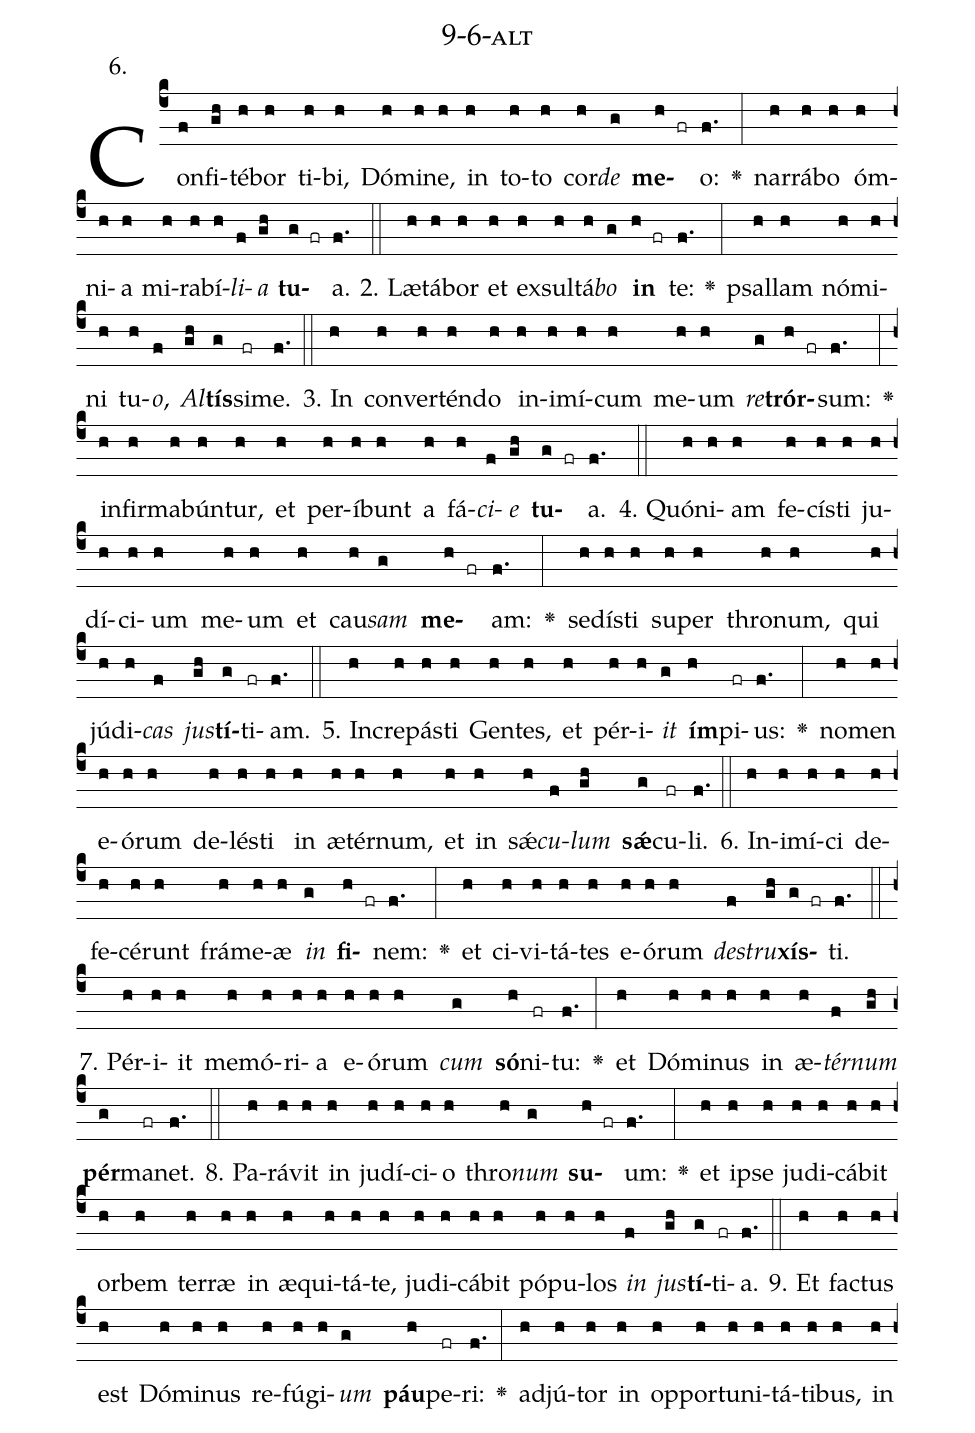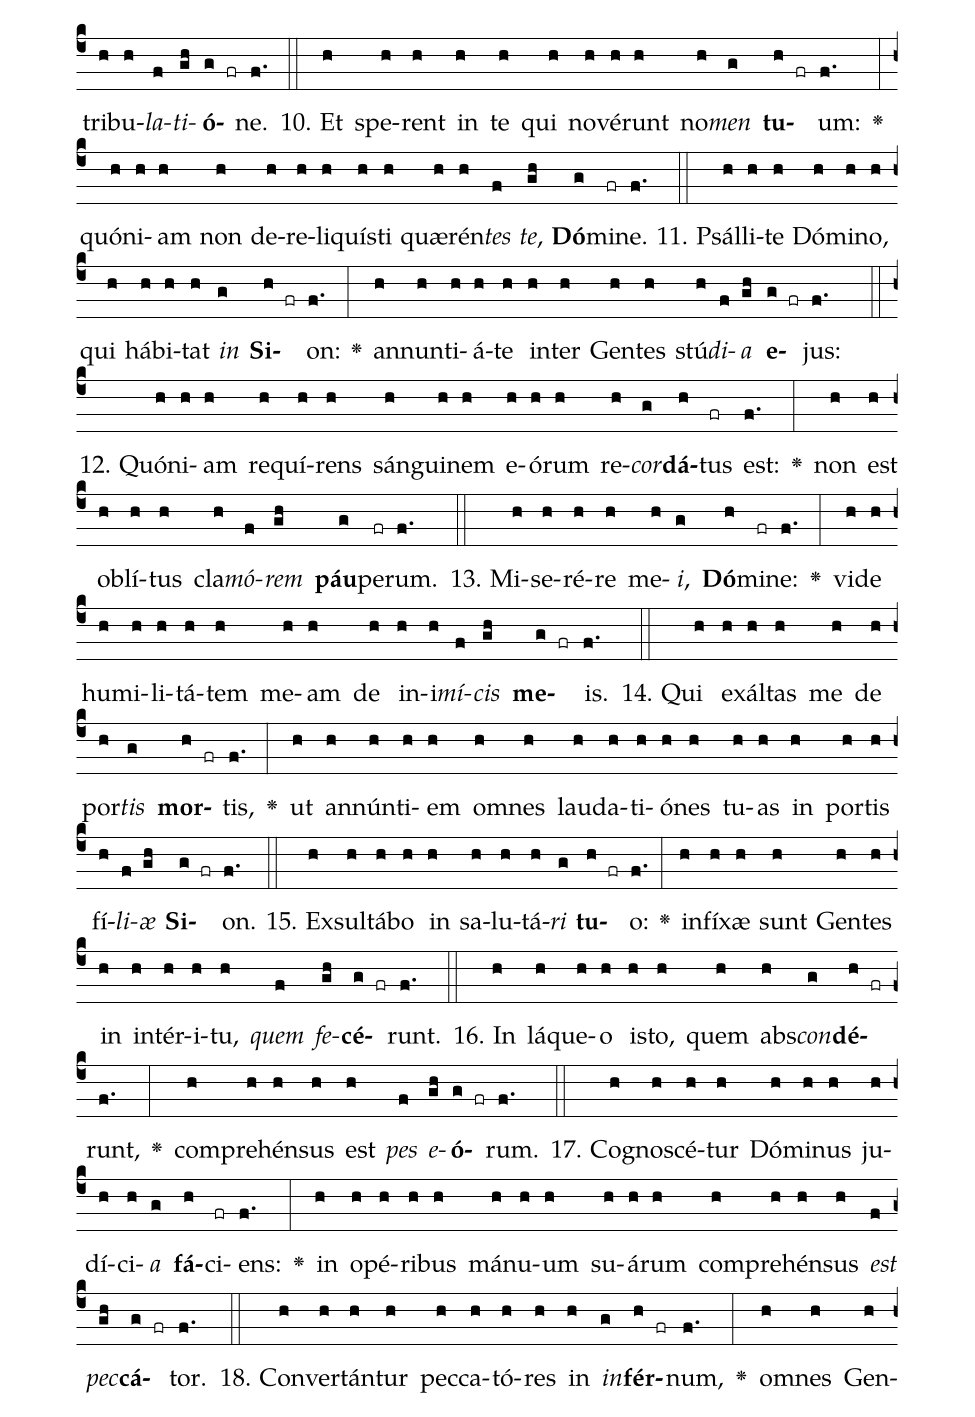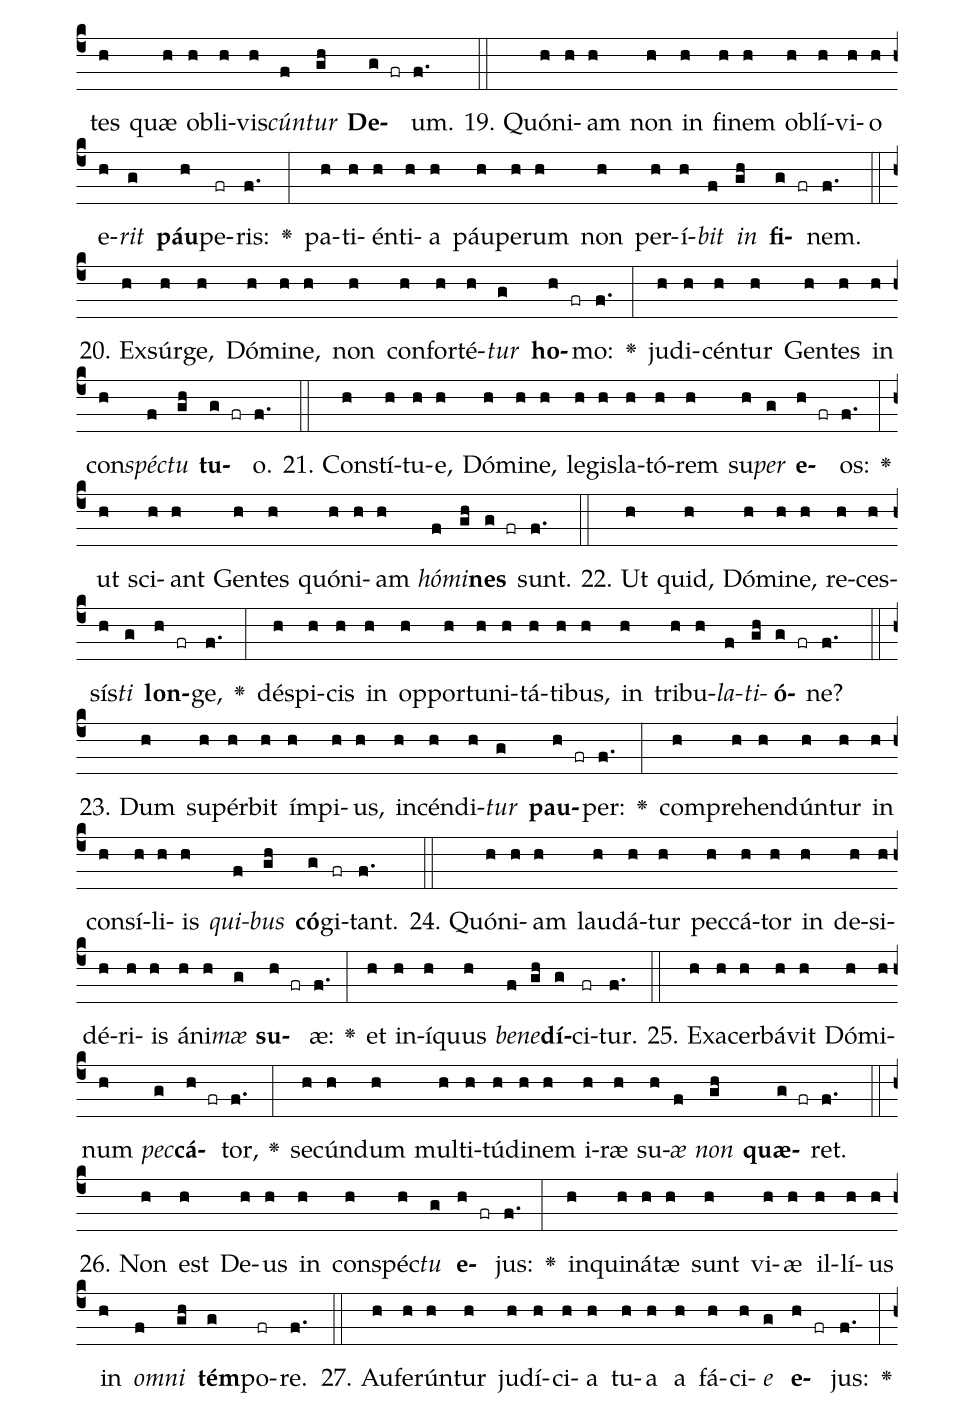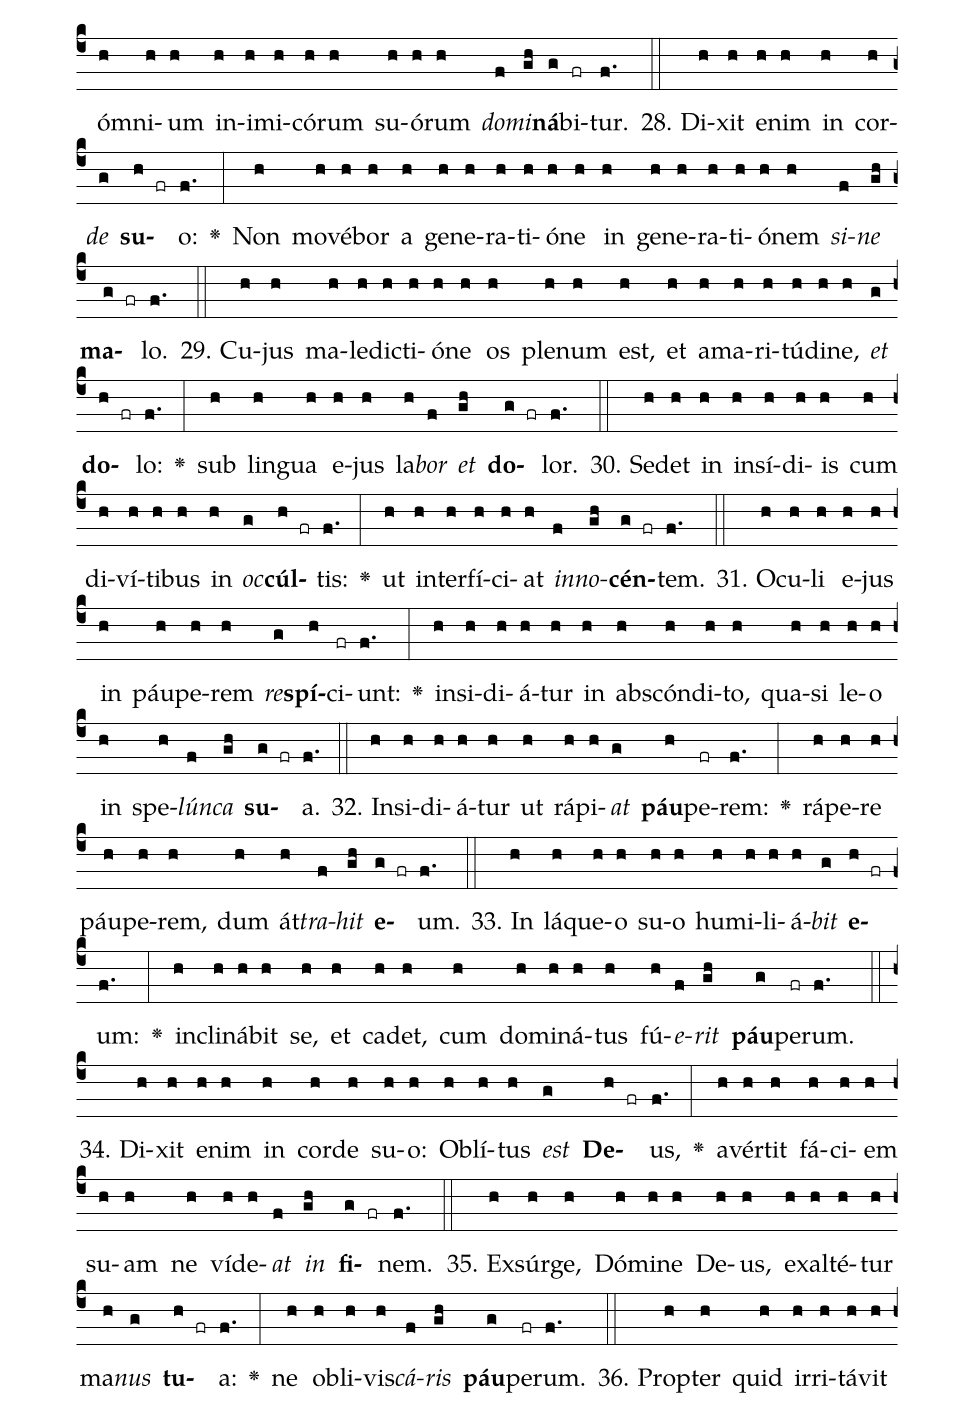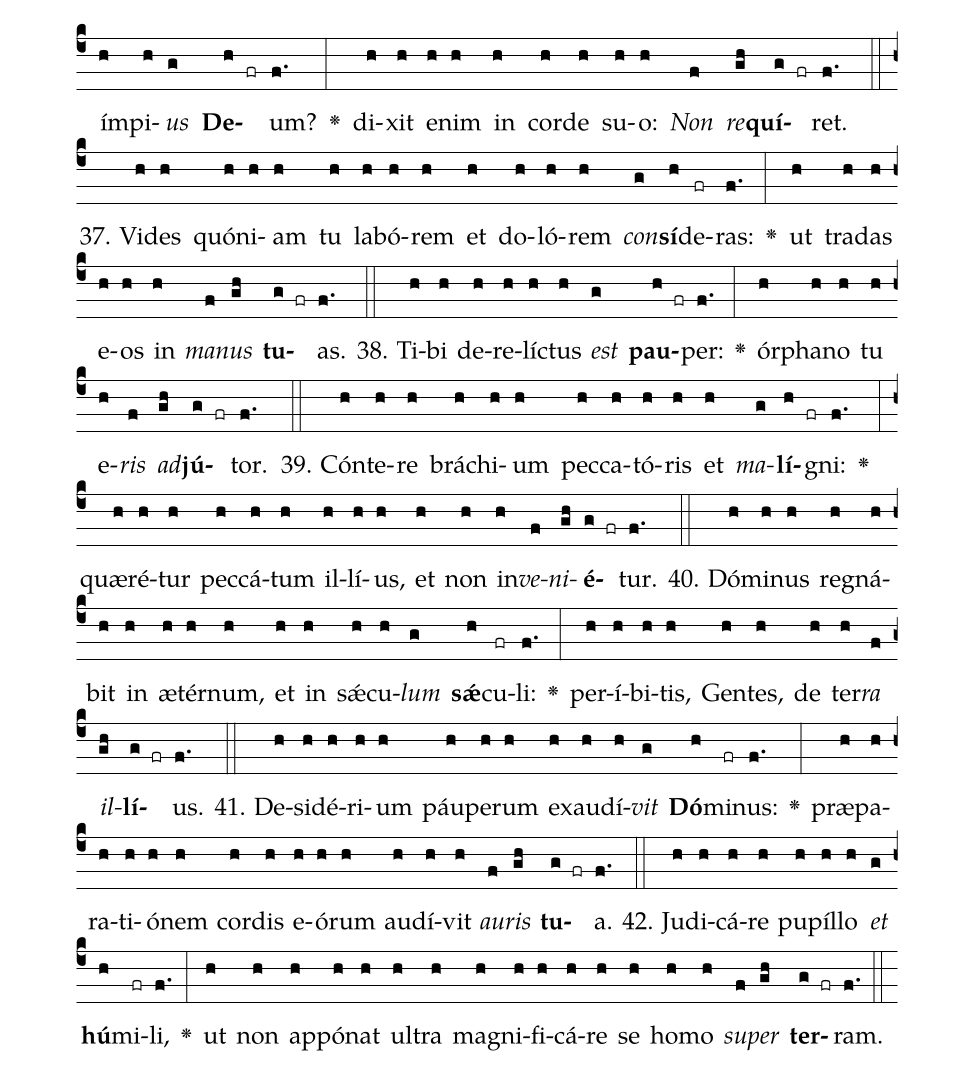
name: 9-6-alt;
annotation: 6.;
%%
(c4)Con(f)fi(gh)té(h)bor(h) ti(h)bi,(h) Dó(h)mi(h)ne,(h) in(h) to(h)to(h) cor(h)<i>de</i>(g) <b>me</b>(h fr)o:(f.) <v>\greheightstar</v>(:) nar(h)rá(h)bo(h) óm(h)ni(h)a(h) mi(h)ra(h)bí(h)<i>li</i>(f)<i>a</i>(gh) <b>tu</b>(g fr)a.(f.) (::)
2. Læ(h)tá(h)bor(h) et(h) ex(h)sul(h)tá(h)<i>bo</i>(g) <b>in</b>(h fr) te:(f.) <v>\greheightstar</v>(:) psal(h)lam(h) nó(h)mi(h)ni(h) tu(h)<i>o</i>,(f) <i>Al</i>(gh)<b>tís</b>(g)si(fr)me.(f.) (::)
3. In(h) con(h)ver(h)tén(h)do(h) in(h)i(h)mí(h)cum(h) me(h)um(h) <i>re</i>(g)<b>trór</b>(h fr)sum:(f.) <v>\greheightstar</v>(:) in(h)fir(h)ma(h)bún(h)tur,(h) et(h) per(h)í(h)bunt(h) a(h) fá(h)<i>ci</i>(f)<i>e</i>(gh) <b>tu</b>(g fr)a.(f.) (::)
4. Quón(h)i(h)am(h) fe(h)cís(h)ti(h) ju(h)dí(h)ci(h)um(h) me(h)um(h) et(h) cau(h)<i>sam</i>(g) <b>me</b>(h fr)am:(f.) <v>\greheightstar</v>(:) se(h)dís(h)ti(h) su(h)per(h) thro(h)num,(h) qui(h) jú(h)di(h)<i>cas</i>(f) <i>jus</i>(gh)<b>tí</b>(g)ti(fr)am.(f.) (::)
5. In(h)cre(h)pás(h)ti(h) Gen(h)tes,(h) et(h) pér(h)i(h)<i>it</i>(g) <b>ím</b>(h)pi(fr)us:(f.) <v>\greheightstar</v>(:) no(h)men(h) e(h)ó(h)rum(h) de(h)lés(h)ti(h) in(h) æ(h)tér(h)num,(h) et(h) in(h) sǽ(h)<i>cu</i>(f)<i>lum</i>(gh) <b>sǽ</b>(g)cu(fr)li.(f.) (::)
6. In(h)i(h)mí(h)ci(h) de(h)fe(h)cé(h)runt(h) frá(h)me(h)æ(h) <i>in</i>(g) <b>fi</b>(h fr)nem:(f.) <v>\greheightstar</v>(:) et(h) ci(h)vi(h)tá(h)tes(h) e(h)ó(h)rum(h) <i>de</i>(f)<i>stru</i>(gh)<b>xís</b>(g fr)ti.(f.) (::)
7. Pér(h)i(h)it(h) me(h)mó(h)ri(h)a(h) e(h)ó(h)rum(h) <i>cum</i>(g) <b>só</b>(h)ni(fr)tu:(f.) <v>\greheightstar</v>(:) et(h) Dó(h)mi(h)nus(h) in(h) æ(h)<i>tér</i>(f)<i>num</i>(gh) <b>pér</b>(g)ma(fr)net.(f.) (::)
8. Pa(h)rá(h)vit(h) in(h) ju(h)dí(h)ci(h)o(h) thro(h)<i>num</i>(g) <b>su</b>(h fr)um:(f.) <v>\greheightstar</v>(:) et(h) ip(h)se(h) ju(h)di(h)cá(h)bit(h) or(h)bem(h) ter(h)ræ(h) in(h) æ(h)qui(h)tá(h)te,(h) ju(h)di(h)cá(h)bit(h) pó(h)pu(h)los(h) <i>in</i>(f) <i>jus</i>(gh)<b>tí</b>(g)ti(fr)a.(f.) (::)
9. Et(h) fac(h)tus(h) est(h) Dó(h)mi(h)nus(h) re(h)fú(h)gi(h)<i>um</i>(g) <b>páu</b>(h)pe(fr)ri:(f.) <v>\greheightstar</v>(:) ad(h)jú(h)tor(h) in(h) op(h)por(h)tu(h)ni(h)tá(h)ti(h)bus,(h) in(h) tri(h)bu(h)<i>la</i>(f)<i>ti</i>(gh)<b>ó</b>(g fr)ne.(f.) (::)
10. Et(h) spe(h)rent(h) in(h) te(h) qui(h) no(h)vé(h)runt(h) no(h)<i>men</i>(g) <b>tu</b>(h fr)um:(f.) <v>\greheightstar</v>(:) quón(h)i(h)am(h) non(h) de(h)re(h)li(h)quís(h)ti(h) quæ(h)rén(h)<i>tes</i>(f) <i>te</i>,(gh) <b>Dó</b>(g)mi(fr)ne.(f.) (::)
11. Psál(h)li(h)te(h) Dó(h)mi(h)no,(h) qui(h) há(h)bi(h)tat(h) <i>in</i>(g) <b>Si</b>(h fr)on:(f.) <v>\greheightstar</v>(:) an(h)nun(h)ti(h)á(h)te(h) in(h)ter(h) Gen(h)tes(h) stú(h)<i>di</i>(f)<i>a</i>(gh) <b>e</b>(g fr)jus:(f.) (::)
12. Quón(h)i(h)am(h) re(h)quí(h)rens(h) sán(h)gui(h)nem(h) e(h)ó(h)rum(h) re(h)<i>cor</i>(g)<b>dá</b>(h)tus(fr) est:(f.) <v>\greheightstar</v>(:) non(h) est(h) ob(h)lí(h)tus(h) cla(h)<i>mó</i>(f)<i>rem</i>(gh) <b>páu</b>(g)pe(fr)rum.(f.) (::)
13. Mi(h)se(h)ré(h)re(h) me(h)<i>i</i>,(g) <b>Dó</b>(h)mi(fr)ne:(f.) <v>\greheightstar</v>(:) vi(h)de(h) hu(h)mi(h)li(h)tá(h)tem(h) me(h)am(h) de(h) in(h)i(h)<i>mí</i>(f)<i>cis</i>(gh) <b>me</b>(g fr)is.(f.) (::)
14. Qui(h) ex(h)ál(h)tas(h) me(h) de(h) por(h)<i>tis</i>(g) <b>mor</b>(h fr)tis,(f.) <v>\greheightstar</v>(:) ut(h) an(h)nún(h)ti(h)em(h) om(h)nes(h) lau(h)da(h)ti(h)ó(h)nes(h) tu(h)as(h) in(h) por(h)tis(h) fí(h)<i>li</i>(f)<i>æ</i>(gh) <b>Si</b>(g fr)on.(f.) (::)
15. Ex(h)sul(h)tá(h)bo(h) in(h) sa(h)lu(h)tá(h)<i>ri</i>(g) <b>tu</b>(h fr)o:(f.) <v>\greheightstar</v>(:) in(h)fí(h)xæ(h) sunt(h) Gen(h)tes(h) in(h) in(h)tér(h)i(h)tu,(h) <i>quem</i>(f) <i>fe</i>(gh)<b>cé</b>(g fr)runt.(f.) (::)
16. In(h) lá(h)que(h)o(h) is(h)to,(h) quem(h) abs(h)<i>con</i>(g)<b>dé</b>(h fr)runt,(f.) <v>\greheightstar</v>(:) com(h)pre(h)hén(h)sus(h) est(h) <i>pes</i>(f) <i>e</i>(gh)<b>ó</b>(g fr)rum.(f.) (::)
17. Co(h)gno(h)scé(h)tur(h) Dó(h)mi(h)nus(h) ju(h)dí(h)ci(h)<i>a</i>(g) <b>fá</b>(h)ci(fr)ens:(f.) <v>\greheightstar</v>(:) in(h) o(h)pé(h)ri(h)bus(h) má(h)nu(h)um(h) su(h)á(h)rum(h) com(h)pre(h)hén(h)sus(h) <i>est</i>(f) <i>pec</i>(gh)<b>cá</b>(g fr)tor.(f.) (::)
18. Con(h)ver(h)tán(h)tur(h) pec(h)ca(h)tó(h)res(h) in(h) <i>in</i>(g)<b>fér</b>(h fr)num,(f.) <v>\greheightstar</v>(:) om(h)nes(h) Gen(h)tes(h) quæ(h) ob(h)li(h)vis(h)<i>cún</i>(f)<i>tur</i>(gh) <b>De</b>(g fr)um.(f.) (::)
19. Quón(h)i(h)am(h) non(h) in(h) fi(h)nem(h) ob(h)lí(h)vi(h)o(h) e(h)<i>rit</i>(g) <b>páu</b>(h)pe(fr)ris:(f.) <v>\greheightstar</v>(:) pa(h)ti(h)én(h)ti(h)a(h) páu(h)pe(h)rum(h) non(h) per(h)í(h)<i>bit</i>(f) <i>in</i>(gh) <b>fi</b>(g fr)nem.(f.) (::)
20. Ex(h)súr(h)ge,(h) Dó(h)mi(h)ne,(h) non(h) con(h)for(h)té(h)<i>tur</i>(g) <b>ho</b>(h fr)mo:(f.) <v>\greheightstar</v>(:) ju(h)di(h)cén(h)tur(h) Gen(h)tes(h) in(h) con(h)<i>spéc</i>(f)<i>tu</i>(gh) <b>tu</b>(g fr)o.(f.) (::)
21. Con(h)stí(h)tu(h)e,(h) Dó(h)mi(h)ne,(h) le(h)gis(h)la(h)tó(h)rem(h) su(h)<i>per</i>(g) <b>e</b>(h fr)os:(f.) <v>\greheightstar</v>(:) ut(h) sci(h)ant(h) Gen(h)tes(h) quón(h)i(h)am(h) <i>hó</i>(f)<i>mi</i>(gh)<b>nes</b>(g fr) sunt.(f.) (::)
22. Ut(h) quid,(h) Dó(h)mi(h)ne,(h) re(h)ces(h)sís(h)<i>ti</i>(g) <b>lon</b>(h fr)ge,(f.) <v>\greheightstar</v>(:) dé(h)spi(h)cis(h) in(h) op(h)por(h)tu(h)ni(h)tá(h)ti(h)bus,(h) in(h) tri(h)bu(h)<i>la</i>(f)<i>ti</i>(gh)<b>ó</b>(g fr)ne?(f.) (::)
23. Dum(h) su(h)pér(h)bit(h) ím(h)pi(h)us,(h) in(h)cén(h)di(h)<i>tur</i>(g) <b>pau</b>(h fr)per:(f.) <v>\greheightstar</v>(:) com(h)pre(h)hen(h)dún(h)tur(h) in(h) con(h)sí(h)li(h)is(h) <i>qui</i>(f)<i>bus</i>(gh) <b>có</b>(g)gi(fr)tant.(f.) (::)
24. Quón(h)i(h)am(h) lau(h)dá(h)tur(h) pec(h)cá(h)tor(h) in(h) de(h)si(h)dé(h)ri(h)is(h) á(h)ni(h)<i>mæ</i>(g) <b>su</b>(h fr)æ:(f.) <v>\greheightstar</v>(:) et(h) in(h)í(h)quus(h) <i>be</i>(f)<i>ne</i>(gh)<b>dí</b>(g)ci(fr)tur.(f.) (::)
25. Ex(h)a(h)cer(h)bá(h)vit(h) Dó(h)mi(h)num(h) <i>pec</i>(g)<b>cá</b>(h fr)tor,(f.) <v>\greheightstar</v>(:) se(h)cún(h)dum(h) mul(h)ti(h)tú(h)di(h)nem(h) i(h)ræ(h) su(h)<i>æ</i>(f) <i>non</i>(gh) <b>quæ</b>(g fr)ret.(f.) (::)
26. Non(h) est(h) De(h)us(h) in(h) con(h)spéc(h)<i>tu</i>(g) <b>e</b>(h fr)jus:(f.) <v>\greheightstar</v>(:) in(h)qui(h)ná(h)tæ(h) sunt(h) vi(h)æ(h) il(h)lí(h)us(h) in(h) <i>om</i>(f)<i>ni</i>(gh) <b>tém</b>(g)po(fr)re.(f.) (::)
27. Au(h)fe(h)rún(h)tur(h) ju(h)dí(h)ci(h)a(h) tu(h)a(h) a(h) fá(h)ci(h)<i>e</i>(g) <b>e</b>(h fr)jus:(f.) <v>\greheightstar</v>(:) óm(h)ni(h)um(h) in(h)i(h)mi(h)có(h)rum(h) su(h)ó(h)rum(h) <i>do</i>(f)<i>mi</i>(gh)<b>ná</b>(g)bi(fr)tur.(f.) (::)
28. Di(h)xit(h) e(h)nim(h) in(h) cor(h)<i>de</i>(g) <b>su</b>(h fr)o:(f.) <v>\greheightstar</v>(:) Non(h) mo(h)vé(h)bor(h) a(h) ge(h)ne(h)ra(h)ti(h)ó(h)ne(h) in(h) ge(h)ne(h)ra(h)ti(h)ó(h)nem(h) <i>si</i>(f)<i>ne</i>(gh) <b>ma</b>(g fr)lo.(f.) (::)
29. Cu(h)jus(h) ma(h)le(h)dic(h)ti(h)ó(h)ne(h) os(h) ple(h)num(h) est,(h) et(h) a(h)ma(h)ri(h)tú(h)di(h)ne,(h) <i>et</i>(g) <b>do</b>(h fr)lo:(f.) <v>\greheightstar</v>(:) sub(h) lin(h)gua(h) e(h)jus(h) la(h)<i>bor</i>(f) <i>et</i>(gh) <b>do</b>(g fr)lor.(f.) (::)
30. Se(h)det(h) in(h) in(h)sí(h)di(h)is(h) cum(h) di(h)ví(h)ti(h)bus(h) in(h) <i>oc</i>(g)<b>cúl</b>(h fr)tis:(f.) <v>\greheightstar</v>(:) ut(h) in(h)ter(h)fí(h)ci(h)at(h) <i>in</i>(f)<i>no</i>(gh)<b>cén</b>(g fr)tem.(f.) (::)
31. O(h)cu(h)li(h) e(h)jus(h) in(h) páu(h)pe(h)rem(h) <i>re</i>(g)<b>spí</b>(h)ci(fr)unt:(f.) <v>\greheightstar</v>(:) in(h)si(h)di(h)á(h)tur(h) in(h) abs(h)cón(h)di(h)to,(h) qua(h)si(h) le(h)o(h) in(h) spe(h)<i>lún</i>(f)<i>ca</i>(gh) <b>su</b>(g fr)a.(f.) (::)
32. In(h)si(h)di(h)á(h)tur(h) ut(h) rá(h)pi(h)<i>at</i>(g) <b>páu</b>(h)pe(fr)rem:(f.) <v>\greheightstar</v>(:) rá(h)pe(h)re(h) páu(h)pe(h)rem,(h) dum(h) át(h)<i>tra</i>(f)<i>hit</i>(gh) <b>e</b>(g fr)um.(f.) (::)
33. In(h) lá(h)que(h)o(h) su(h)o(h) hu(h)mi(h)li(h)á(h)<i>bit</i>(g) <b>e</b>(h fr)um:(f.) <v>\greheightstar</v>(:) in(h)cli(h)ná(h)bit(h) se,(h) et(h) ca(h)det,(h) cum(h) do(h)mi(h)ná(h)tus(h) fú(h)<i>e</i>(f)<i>rit</i>(gh) <b>páu</b>(g)pe(fr)rum.(f.) (::)
34. Di(h)xit(h) e(h)nim(h) in(h) cor(h)de(h) su(h)o:(h) Ob(h)lí(h)tus(h) <i>est</i>(g) <b>De</b>(h fr)us,(f.) <v>\greheightstar</v>(:) a(h)vér(h)tit(h) fá(h)ci(h)em(h) su(h)am(h) ne(h) ví(h)de(h)<i>at</i>(f) <i>in</i>(gh) <b>fi</b>(g fr)nem.(f.) (::)
35. Ex(h)súr(h)ge,(h) Dó(h)mi(h)ne(h) De(h)us,(h) ex(h)al(h)té(h)tur(h) ma(h)<i>nus</i>(g) <b>tu</b>(h fr)a:(f.) <v>\greheightstar</v>(:) ne(h) ob(h)li(h)vis(h)<i>cá</i>(f)<i>ris</i>(gh) <b>páu</b>(g)pe(fr)rum.(f.) (::)
36. Prop(h)ter(h) quid(h) ir(h)ri(h)tá(h)vit(h) ím(h)pi(h)<i>us</i>(g) <b>De</b>(h fr)um?(f.) <v>\greheightstar</v>(:) di(h)xit(h) e(h)nim(h) in(h) cor(h)de(h) su(h)o:(h) <i>Non</i>(f) <i>re</i>(gh)<b>quí</b>(g fr)ret.(f.) (::)
37. Vi(h)des(h) quón(h)i(h)am(h) tu(h) la(h)bó(h)rem(h) et(h) do(h)ló(h)rem(h) <i>con</i>(g)<b>sí</b>(h)de(fr)ras:(f.) <v>\greheightstar</v>(:) ut(h) tra(h)das(h) e(h)os(h) in(h) <i>ma</i>(f)<i>nus</i>(gh) <b>tu</b>(g fr)as.(f.) (::)
38. Ti(h)bi(h) de(h)re(h)líc(h)tus(h) <i>est</i>(g) <b>pau</b>(h fr)per:(f.) <v>\greheightstar</v>(:) ór(h)pha(h)no(h) tu(h) e(h)<i>ris</i>(f) <i>ad</i>(gh)<b>jú</b>(g fr)tor.(f.) (::)
39. Cón(h)te(h)re(h) brá(h)chi(h)um(h) pec(h)ca(h)tó(h)ris(h) et(h) <i>ma</i>(g)<b>lí</b>(h fr)gni:(f.) <v>\greheightstar</v>(:) quæ(h)ré(h)tur(h) pec(h)cá(h)tum(h) il(h)lí(h)us,(h) et(h) non(h) in(h)<i>ve</i>(f)<i>ni</i>(gh)<b>é</b>(g fr)tur.(f.) (::)
40. Dó(h)mi(h)nus(h) re(h)gná(h)bit(h) in(h) æ(h)tér(h)num,(h) et(h) in(h) sǽ(h)cu(h)<i>lum</i>(g) <b>sǽ</b>(h)cu(fr)li:(f.) <v>\greheightstar</v>(:) per(h)í(h)bi(h)tis,(h) Gen(h)tes,(h) de(h) ter(h)<i>ra</i>(f) <i>il</i>(gh)<b>lí</b>(g fr)us.(f.) (::)
41. De(h)si(h)dé(h)ri(h)um(h) páu(h)pe(h)rum(h) ex(h)au(h)dí(h)<i>vit</i>(g) <b>Dó</b>(h)mi(fr)nus:(f.) <v>\greheightstar</v>(:) præ(h)pa(h)ra(h)ti(h)ó(h)nem(h) cor(h)dis(h) e(h)ó(h)rum(h) au(h)dí(h)vit(h) <i>au</i>(f)<i>ris</i>(gh) <b>tu</b>(g fr)a.(f.) (::)
42. Ju(h)di(h)cá(h)re(h) pu(h)píl(h)lo(h) <i>et</i>(g) <b>hú</b>(h)mi(fr)li,(f.) <v>\greheightstar</v>(:) ut(h) non(h) ap(h)pó(h)nat(h) ul(h)tra(h) ma(h)gni(h)fi(h)cá(h)re(h) se(h) ho(h)mo(h) <i>su</i>(f)<i>per</i>(gh) <b>ter</b>(g fr)ram.(f.) (::)
